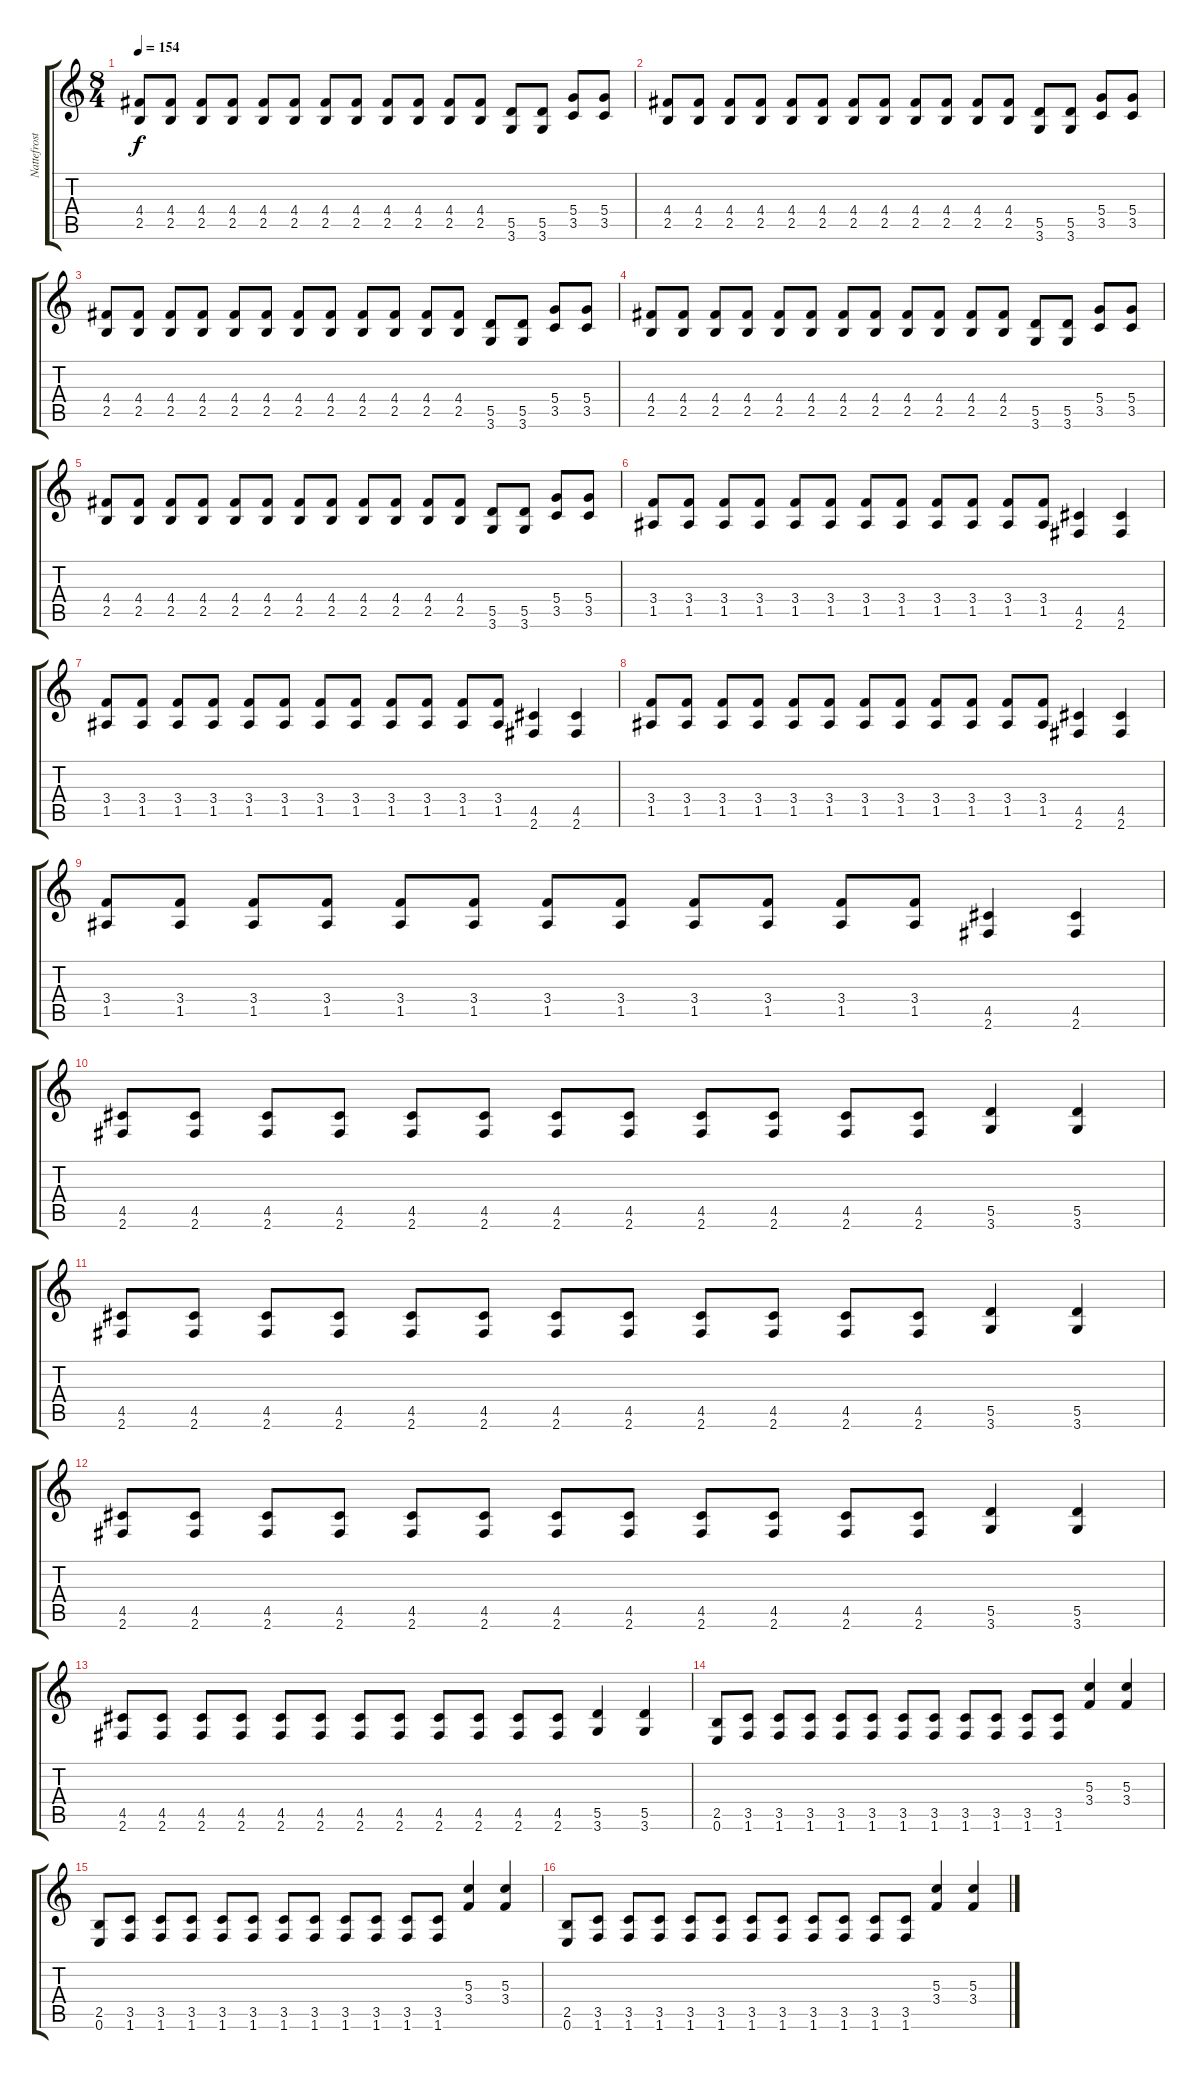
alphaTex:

\track ("Nattefrost" "Nattefrost") {instrument distortionguitar}
\staff {score tabs}
\tuning (E4 B3 G3 D3 A2 E2) {hide}
\ts (8 4)
\tempo 154
\clef g2
\ks c
(4.4 2.5).8{dy f} (4.4 2.5).8 (4.4 2.5).8 (4.4 2.5).8 (4.4 2.5).8 (4.4 2.5).8 (4.4 2.5).8 (4.4 2.5).8 (4.4 2.5).8 (4.4 2.5).8 (4.4 2.5).8 (4.4 2.5).8 (5.5 3.6).8 (5.5 3.6).8 (5.4 3.5).8 (5.4 3.5).8 |
(4.4 2.5).8 (4.4 2.5).8 (4.4 2.5).8 (4.4 2.5).8 (4.4 2.5).8 (4.4 2.5).8 (4.4 2.5).8 (4.4 2.5).8 (4.4 2.5).8 (4.4 2.5).8 (4.4 2.5).8 (4.4 2.5).8 (5.5 3.6).8 (5.5 3.6).8 (5.4 3.5).8 (5.4 3.5).8 |
(4.4 2.5).8 (4.4 2.5).8 (4.4 2.5).8 (4.4 2.5).8 (4.4 2.5).8 (4.4 2.5).8 (4.4 2.5).8 (4.4 2.5).8 (4.4 2.5).8 (4.4 2.5).8 (4.4 2.5).8 (4.4 2.5).8 (5.5 3.6).8 (5.5 3.6).8 (5.4 3.5).8 (5.4 3.5).8 |
(4.4 2.5).8 (4.4 2.5).8 (4.4 2.5).8 (4.4 2.5).8 (4.4 2.5).8 (4.4 2.5).8 (4.4 2.5).8 (4.4 2.5).8 (4.4 2.5).8 (4.4 2.5).8 (4.4 2.5).8 (4.4 2.5).8 (5.5 3.6).8 (5.5 3.6).8 (5.4 3.5).8 (5.4 3.5).8 |
(4.4 2.5).8 (4.4 2.5).8 (4.4 2.5).8 (4.4 2.5).8 (4.4 2.5).8 (4.4 2.5).8 (4.4 2.5).8 (4.4 2.5).8 (4.4 2.5).8 (4.4 2.5).8 (4.4 2.5).8 (4.4 2.5).8 (5.5 3.6).8 (5.5 3.6).8 (5.4 3.5).8 (5.4 3.5).8 |
(3.4 1.5).8 (3.4 1.5).8 (3.4 1.5).8 (3.4 1.5).8 (3.4 1.5).8 (3.4 1.5).8 (3.4 1.5).8 (3.4 1.5).8 (3.4 1.5).8 (3.4 1.5).8 (3.4 1.5).8 (3.4 1.5).8 (4.5 2.6).4 (4.5 2.6).4 |
(3.4 1.5).8 (3.4 1.5).8 (3.4 1.5).8 (3.4 1.5).8 (3.4 1.5).8 (3.4 1.5).8 (3.4 1.5).8 (3.4 1.5).8 (3.4 1.5).8 (3.4 1.5).8 (3.4 1.5).8 (3.4 1.5).8 (4.5 2.6).4 (4.5 2.6).4 |
(3.4 1.5).8 (3.4 1.5).8 (3.4 1.5).8 (3.4 1.5).8 (3.4 1.5).8 (3.4 1.5).8 (3.4 1.5).8 (3.4 1.5).8 (3.4 1.5).8 (3.4 1.5).8 (3.4 1.5).8 (3.4 1.5).8 (4.5 2.6).4 (4.5 2.6).4 |
(3.4 1.5).8 (3.4 1.5).8 (3.4 1.5).8 (3.4 1.5).8 (3.4 1.5).8 (3.4 1.5).8 (3.4 1.5).8 (3.4 1.5).8 (3.4 1.5).8 (3.4 1.5).8 (3.4 1.5).8 (3.4 1.5).8 (4.5 2.6).4 (4.5 2.6).4 |
(4.5 2.6).8 (4.5 2.6).8 (4.5 2.6).8 (4.5 2.6).8 (4.5 2.6).8 (4.5 2.6).8 (4.5 2.6).8 (4.5 2.6).8 (4.5 2.6).8 (4.5 2.6).8 (4.5 2.6).8 (4.5 2.6).8 (5.5 3.6).4 (5.5 3.6).4 |
(4.5 2.6).8 (4.5 2.6).8 (4.5 2.6).8 (4.5 2.6).8 (4.5 2.6).8 (4.5 2.6).8 (4.5 2.6).8 (4.5 2.6).8 (4.5 2.6).8 (4.5 2.6).8 (4.5 2.6).8 (4.5 2.6).8 (5.5 3.6).4 (5.5 3.6).4 |
(4.5 2.6).8 (4.5 2.6).8 (4.5 2.6).8 (4.5 2.6).8 (4.5 2.6).8 (4.5 2.6).8 (4.5 2.6).8 (4.5 2.6).8 (4.5 2.6).8 (4.5 2.6).8 (4.5 2.6).8 (4.5 2.6).8 (5.5 3.6).4 (5.5 3.6).4 |
(4.5 2.6).8 (4.5 2.6).8 (4.5 2.6).8 (4.5 2.6).8 (4.5 2.6).8 (4.5 2.6).8 (4.5 2.6).8 (4.5 2.6).8 (4.5 2.6).8 (4.5 2.6).8 (4.5 2.6).8 (4.5 2.6).8 (5.5 3.6).4 (5.5 3.6).4 |
(2.5 0.6).8 (3.5 1.6).8 (3.5 1.6).8 (3.5 1.6).8 (3.5 1.6).8 (3.5 1.6).8 (3.5 1.6).8 (3.5 1.6).8 (3.5 1.6).8 (3.5 1.6).8 (3.5 1.6).8 (3.5 1.6).8 (5.3 3.4).4 (5.3 3.4).4 |
(2.5 0.6).8 (3.5 1.6).8 (3.5 1.6).8 (3.5 1.6).8 (3.5 1.6).8 (3.5 1.6).8 (3.5 1.6).8 (3.5 1.6).8 (3.5 1.6).8 (3.5 1.6).8 (3.5 1.6).8 (3.5 1.6).8 (5.3 3.4).4 (5.3 3.4).4 |
(2.5 0.6).8 (3.5 1.6).8 (3.5 1.6).8 (3.5 1.6).8 (3.5 1.6).8 (3.5 1.6).8 (3.5 1.6).8 (3.5 1.6).8 (3.5 1.6).8 (3.5 1.6).8 (3.5 1.6).8 (3.5 1.6).8 (5.3 3.4).4 (5.3 3.4).4
